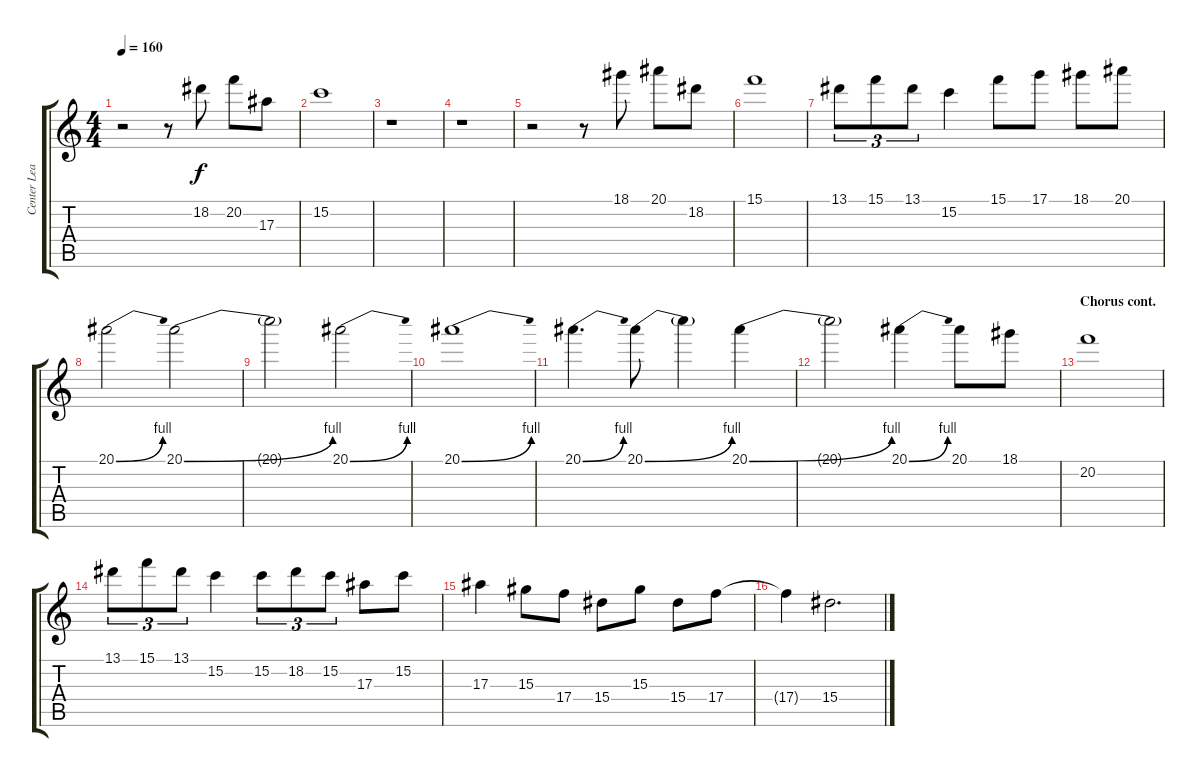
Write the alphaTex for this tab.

\track ("Center Lead 1" "Center Lea") {instrument overdrivenguitar}
\staff {score tabs}
\tuning (D4 A3 F3 C3 G2 C2) {hide}
\ts (4 4)
\tempo 160
\clef g2
\ks aminor
r.2{dy f} r.8 18.2.8 20.2.8 17.3.8 |
15.2.1 |
r.1 |
r.1 |
r.2 r.8 18.1.8 20.1.8 18.2.8 |
15.1.1 |
13.1.8{tu (3 2)} 15.1.8{tu (3 2)} 13.1.8{tu (3 2)} 15.2.4 15.1.8 17.1.8 18.1.8 20.1.8 |
20.1{be (bend 0 0 60 4)}.2 20.1{be (bend 0 0 60 4)}.2 |
20.1{t}.2 20.1{be (bend 0 0 60 4)}.2 |
20.1{be (bend 0 0 60 4)}.1 |
20.1{be (bend 0 0 60 4)}.4{d} 20.1{be (bend 0 0 60 4)}.8 20.1{t}.4 20.1{be (bend 0 0 60 4)}.4 |
20.1{t}.2 20.1{be (bend 0 0 60 4)}.4 20.1.8 18.1.8 |
\section ("" "Chorus cont.")
20.2.1 |
13.1.8{tu (3 2)} 15.1.8{tu (3 2)} 13.1.8{tu (3 2)} 15.2.4 15.2.8{tu (3 2)} 18.2.8{tu (3 2)} 15.2.8{tu (3 2)} 17.3.8 15.2.8 |
17.3.4 15.3.8 17.4.8 15.4.8 15.3.8 15.4.8 17.4.8 |
17.4{t}.4 15.4.2{d}
